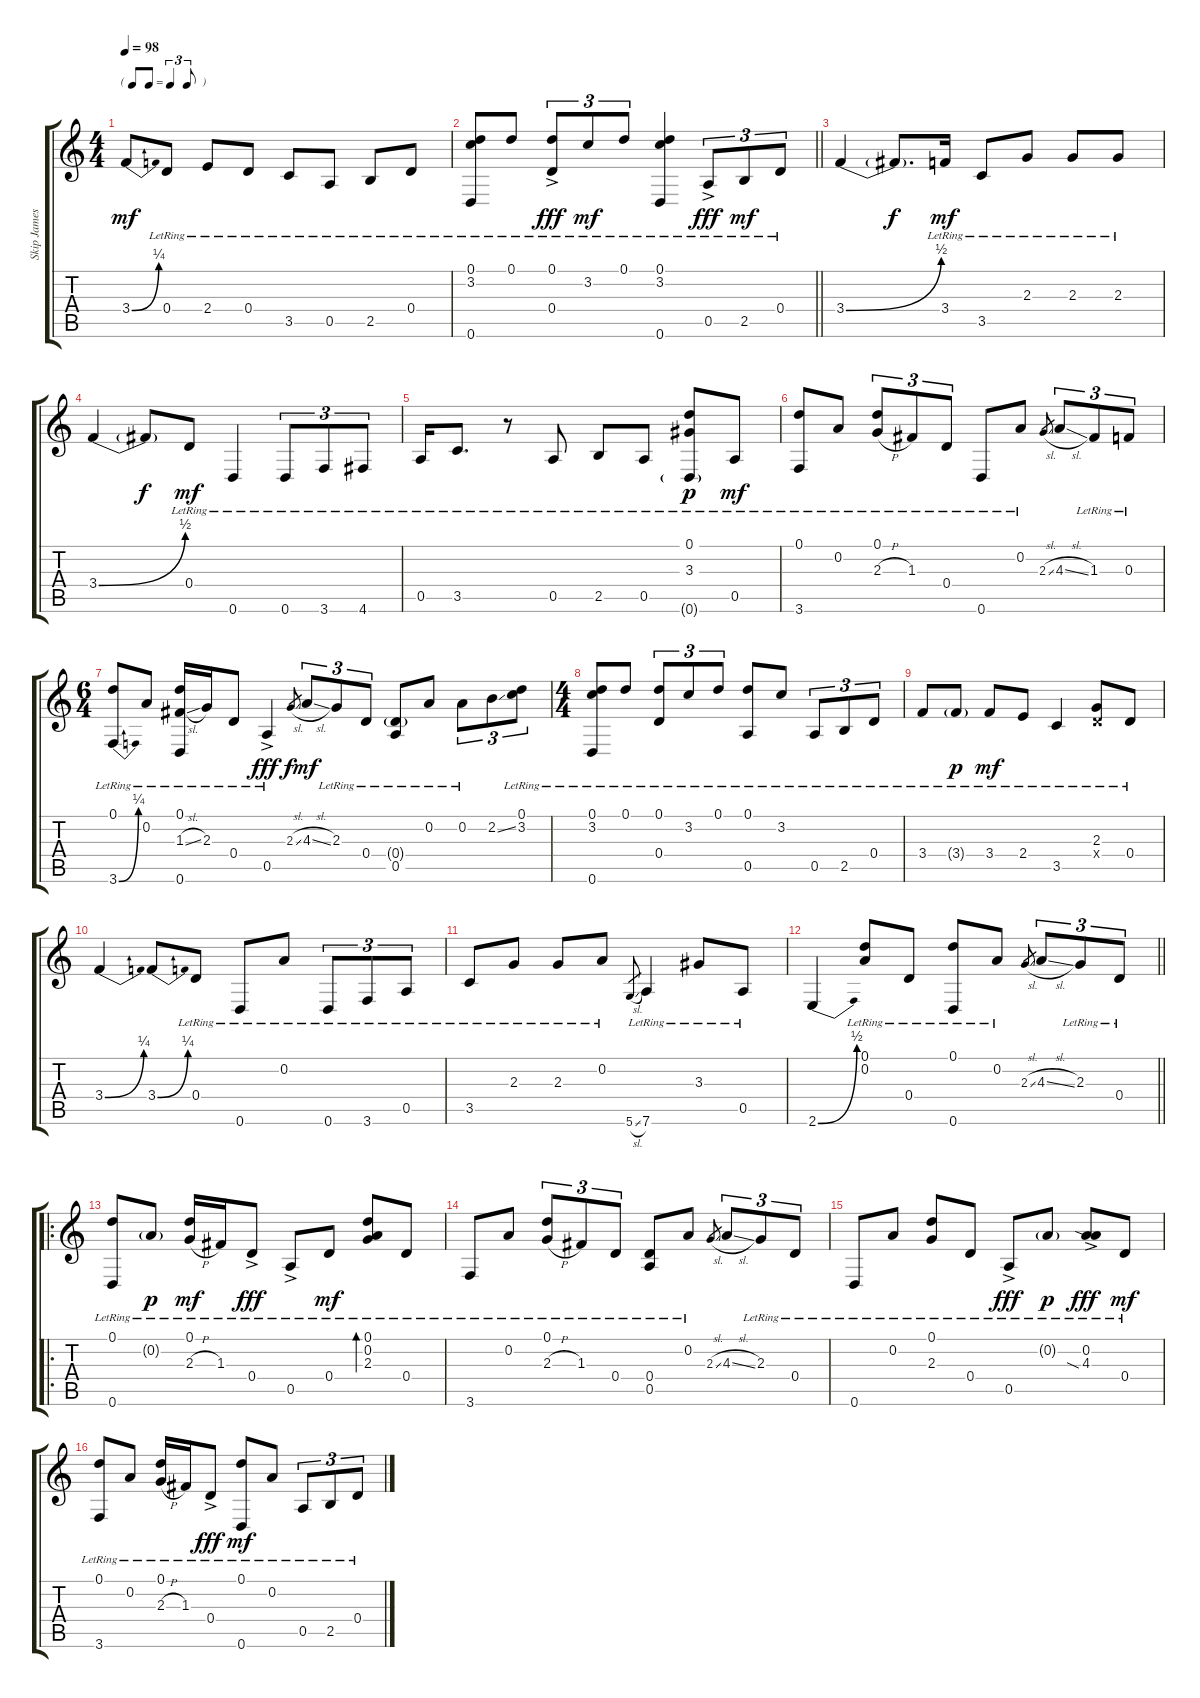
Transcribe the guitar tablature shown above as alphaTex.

\track ("Skip James" "Skip James") {instrument acousticguitarsteel}
\staff {score tabs}
\tuning (D4 A3 F3 D3 A2 D2) {hide}
\ts (4 4)
\tf triplet8th
\section ("" "")
\tempo 98
\clef g2
\ks c
3.4{be (bend 0 0 60 1)}.8{dy mf instrument acousticguitarsteel} 0.4{lr}.8 2.4{lr}.8 0.4{lr}.8 3.5{lr}.8 0.5{lr}.8 2.5{lr}.8 0.4{lr}.8 |
\barLineRight lightlight
(0.1{lr} 3.2{lr} 0.6{lr}).8 0.1{lr}.8 (0.1{ac lr} 0.4{ac lr}).8{tu (3 2) dy fff} 3.2{lr}.8{tu (3 2) dy mf} 0.1{lr}.8{tu (3 2)} (0.1{lr} 3.2{lr} 0.6{lr}).4 0.5{ac lr}.8{tu (3 2) dy fff} 2.5{lr}.8{tu (3 2) dy mf} 0.4{lr}.8{tu (3 2)} |
\section ("" "")
3.4{be (bend 0 0 60 2)}.4 3.4{t}.8{d dy f} 3.4{lr}.16{dy mf} 3.5{lr}.8 2.3{lr}.8 2.3{lr}.8 2.3{lr}.8 |
3.4{be (bend 0 0 60 2)}.4 3.4{t}.8{dy f} 0.4{lr}.8{dy mf} 0.6{lr}.4 0.6{lr}.8{tu (3 2)} 3.6{lr}.8{tu (3 2)} 4.6{lr}.8{tu (3 2)} |
0.5{lr}.16 3.5{lr}.8{d} r.8 0.5{lr}.8 2.5{lr}.8 0.5{lr}.8 (0.1{lr} 3.3{lr} 0.6{g lr}).8{dy p} 0.5{lr}.8{dy mf} |
(0.1{lr} 3.6{lr}).8 0.2{lr}.8 (0.1{lr} 2.3{h}).8{tu (3 2)} 1.3{lr}.8{tu (3 2)} 0.4{lr}.8{tu (3 2)} 0.6{lr}.8 0.2{lr}.8 2.3{sl}.8{gr} 4.3{sl}.8{tu (3 2)} 1.3{lr}.8{tu (3 2)} 0.3{lr}.8{tu (3 2)} |
\ts (6 4)
(0.1{lr} 3.6{be (bend 0 0 60 1)}).8 0.2{lr}.8 (0.1{lr} 1.3{sl} 0.6{lr}).16 2.3{lr}.16 0.4{lr}.8 0.5{ac lr}.4{dy fff} 2.3{sl}.8{gr dy f} 4.3{sl}.8{tu (3 2) dy mf} 2.3{lr}.8{tu (3 2)} 0.4{lr}.8{tu (3 2)} (0.4{g lr} 0.5{lr}).8 0.2{lr}.8 0.2{lr}.8{tu (3 2)} 2.2{ss}.8{tu (3 2)} (0.1{lr} 3.2{lr}).8{tu (3 2)} |
\ts (4 4)
(0.1{lr} 3.2{lr} 0.6{lr}).8 0.1{lr}.8 (0.1{lr} 0.4{lr}).8{tu (3 2)} 3.2{lr}.8{tu (3 2)} 0.1{lr}.8{tu (3 2)} (0.1{lr} 0.5{lr}).8 3.2{lr}.8 0.5{lr}.8{tu (3 2)} 2.5{lr}.8{tu (3 2)} 0.4{lr}.8{tu (3 2)} |
3.4{lr}.8 3.4{g lr}.8{dy p} 3.4{lr}.8{dy mf} 2.4{lr}.8 3.5{lr}.4 (2.3{lr} 0.4{x}).8 0.4{lr}.8 |
3.4{be (bend 0 0 60 1)}.4 3.4{be (bend 0 0 60 1)}.8 0.4{lr}.8 0.6{lr}.8 0.2{lr}.8 0.6{lr}.8{tu (3 2)} 3.6{lr}.8{tu (3 2)} 0.5{lr}.8{tu (3 2)} |
3.5{lr}.8 2.3{lr}.8 2.3{lr}.8 0.2{lr}.8 5.6{sl}.8{gr} 7.6{lr}.4 3.3{lr}.8 0.5{lr}.8 |
\barLineRight lightlight
2.6{be (bend 0 0 60 2)}.4 (0.1{lr} 0.2{lr}).8 0.4{lr}.8 (0.1{lr} 0.6{lr}).8 0.2{lr}.8 2.3{sl}.8{gr} 4.3{sl}.8{tu (3 2)} 2.3{lr}.8{tu (3 2)} 0.4{lr}.8{tu (3 2)} |
\ro
\section ("" "")
(0.1{lr} 0.6{lr}).8 0.2{g lr}.8{dy p} (0.1{lr} 2.3{h}).16{dy mf} 1.3{lr}.16 0.4{ac lr}.8{dy fff} 0.5{ac lr}.8 0.4{lr}.8{dy mf} (0.1{lr} 0.2{lr} 2.3{lr}).8{bd 120} 0.4{lr}.8 |
3.6{lr}.8 0.2{lr}.8 (0.1{lr} 2.3{h}).8{tu (3 2)} 1.3{lr}.8{tu (3 2)} 0.4{lr}.8{tu (3 2)} (0.4{lr} 0.5{lr}).8 0.2{lr}.8 2.3{sl}.8{gr} 4.3{sl}.8{tu (3 2)} 2.3{lr}.8{tu (3 2)} 0.4{lr}.8{tu (3 2)} |
0.6{lr}.8 0.2{lr}.8 (0.1{lr} 2.3{lr}).8 0.4{lr}.8 0.5{ac lr}.8{dy fff} 0.2{g lr}.8{dy p} (0.2{ac lr} 4.3{sia ac}).8{dy fff} 0.4{lr}.8{dy mf} |
(0.1{lr} 3.6{lr}).8 0.2{lr}.8 (0.1{lr} 2.3{h}).16 1.3{lr}.16 0.4{ac lr}.8{dy fff} (0.1{lr} 0.6{lr}).8{dy mf} 0.2{lr}.8 0.5{lr}.8{tu (3 2)} 2.5{lr}.8{tu (3 2)} 0.4{lr}.8{tu (3 2)}
